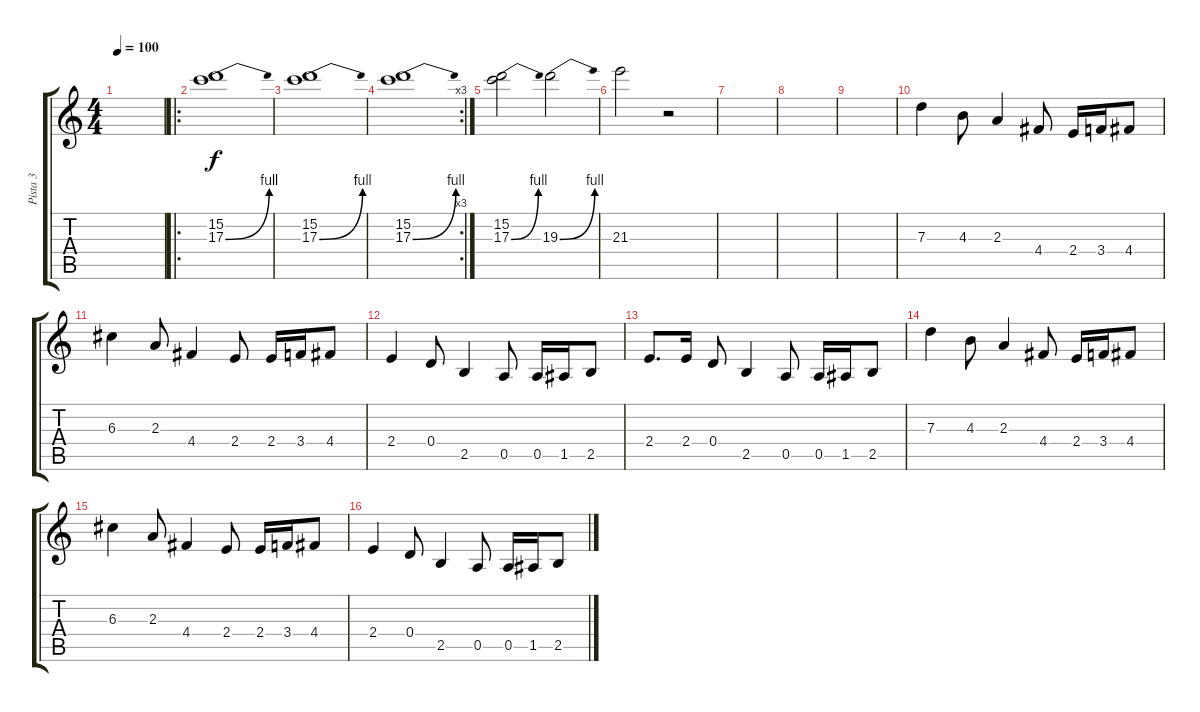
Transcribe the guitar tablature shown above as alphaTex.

\track ("Pista 3" "Pista 3") {instrument overdrivenguitar}
\staff {score tabs}
\tuning (E4 B3 G3 D3 A2 E2) {hide}
\ts (4 4)
\tempo 100
\clef g2
\ks c
|
\ro
(15.2 17.3{be (bend 0 0 60 4)}).1 |
(15.2 17.3{be (bend 0 0 60 4)}).1 |
\rc 3
(15.2 17.3{be (bend 0 0 60 4)}).1 |
(15.2 17.3{be (bend 0 0 60 4)}).2 19.3{be (bend 0 0 60 4)}.2 |
21.3.2 r.2 |
|
|
|
7.3.4 4.3.8 2.3.4 4.4.8 2.4.16 3.4.16 4.4.8 |
6.3.4 2.3.8 4.4.4 2.4.8 2.4.16 3.4.16 4.4.8 |
2.4.4 0.4.8 2.5.4 0.5.8 0.5.16 1.5.16 2.5.8 |
2.4.8{d} 2.4.16 0.4.8 2.5.4 0.5.8 0.5.16 1.5.16 2.5.8 |
7.3.4 4.3.8 2.3.4 4.4.8 2.4.16 3.4.16 4.4.8 |
6.3.4 2.3.8 4.4.4 2.4.8 2.4.16 3.4.16 4.4.8 |
2.4.4 0.4.8 2.5.4 0.5.8 0.5.16 1.5.16 2.5.8
